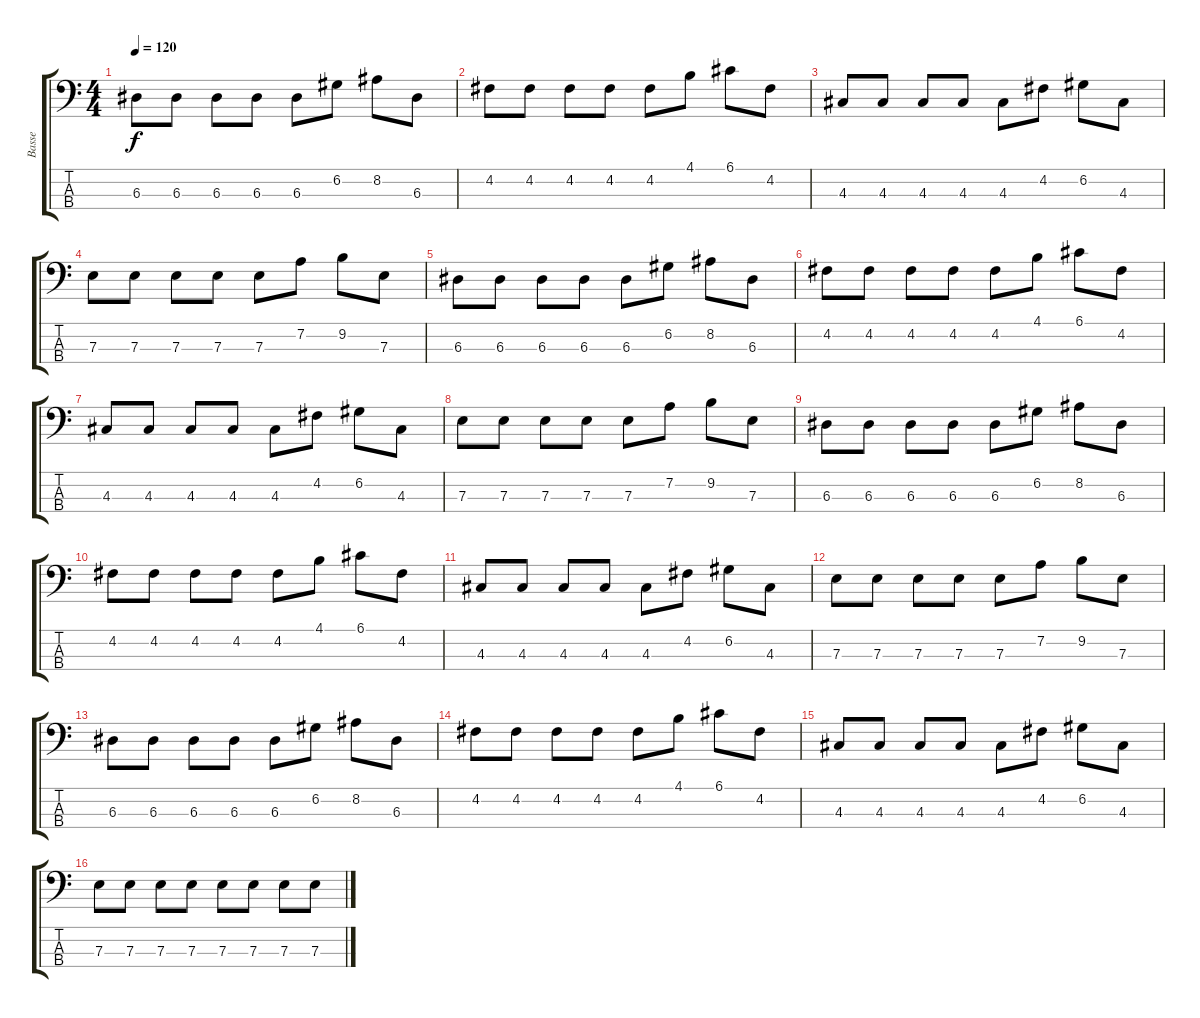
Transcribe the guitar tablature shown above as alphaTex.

\track ("Basse" "Basse") {instrument electricbassfinger}
\staff {score tabs}
\tuning (G2 D2 A1 E1) {hide}
\ts (4 4)
\tempo 120
\clef f4
\ks c
6.3.8{dy f} 6.3.8 6.3.8 6.3.8 6.3.8 6.2.8 8.2.8 6.3.8 |
4.2.8 4.2.8 4.2.8 4.2.8 4.2.8 4.1.8 6.1.8 4.2.8 |
4.3.8 4.3.8 4.3.8 4.3.8 4.3.8 4.2.8 6.2.8 4.3.8 |
7.3.8 7.3.8 7.3.8 7.3.8 7.3.8 7.2.8 9.2.8 7.3.8 |
6.3.8 6.3.8 6.3.8 6.3.8 6.3.8 6.2.8 8.2.8 6.3.8 |
4.2.8 4.2.8 4.2.8 4.2.8 4.2.8 4.1.8 6.1.8 4.2.8 |
4.3.8 4.3.8 4.3.8 4.3.8 4.3.8 4.2.8 6.2.8 4.3.8 |
7.3.8 7.3.8 7.3.8 7.3.8 7.3.8 7.2.8 9.2.8 7.3.8 |
6.3.8 6.3.8 6.3.8 6.3.8 6.3.8 6.2.8 8.2.8 6.3.8 |
4.2.8 4.2.8 4.2.8 4.2.8 4.2.8 4.1.8 6.1.8 4.2.8 |
4.3.8 4.3.8 4.3.8 4.3.8 4.3.8 4.2.8 6.2.8 4.3.8 |
7.3.8 7.3.8 7.3.8 7.3.8 7.3.8 7.2.8 9.2.8 7.3.8 |
6.3.8 6.3.8 6.3.8 6.3.8 6.3.8 6.2.8 8.2.8 6.3.8 |
4.2.8 4.2.8 4.2.8 4.2.8 4.2.8 4.1.8 6.1.8 4.2.8 |
4.3.8 4.3.8 4.3.8 4.3.8 4.3.8 4.2.8 6.2.8 4.3.8 |
7.3.8 7.3.8 7.3.8 7.3.8 7.3.8 7.3.8 7.3.8 7.3.8
